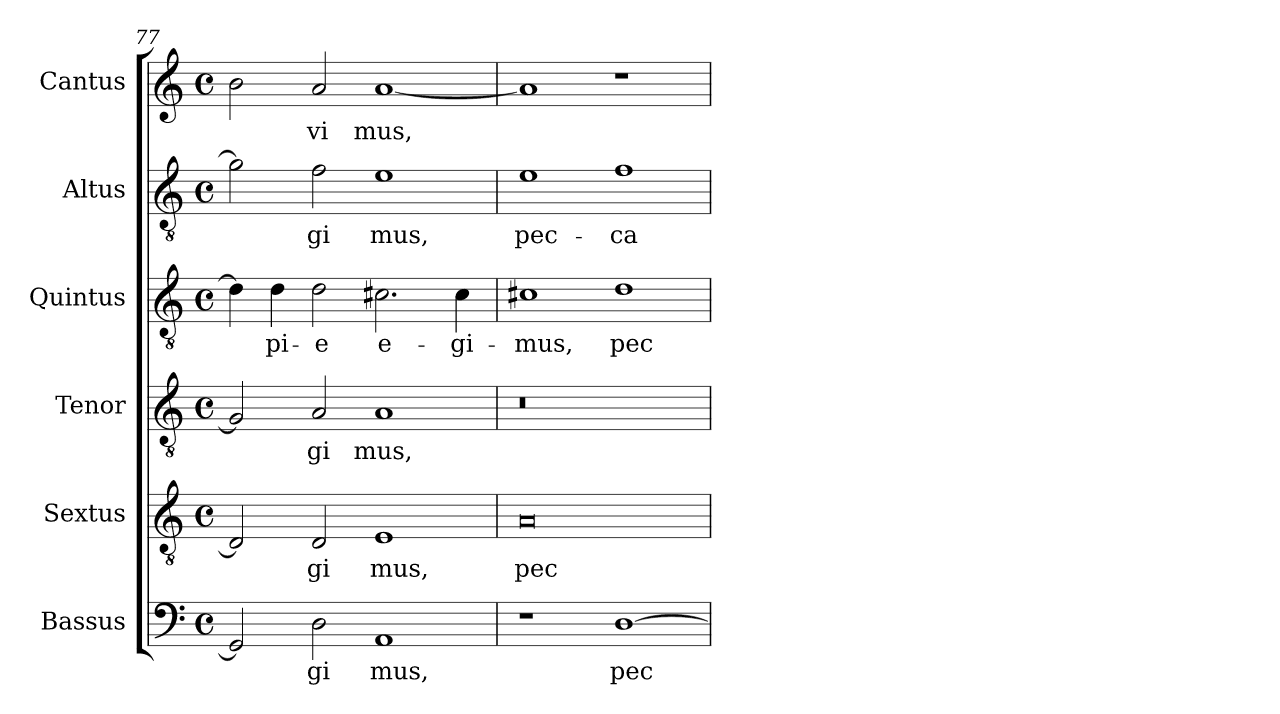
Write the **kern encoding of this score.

**kern	**text	**kern	**text	**kern	**text	**kern	**text	**kern	**text	**kern	**text
*part6	*part6	*part5	*part5	*part4	*part4	*part3	*part3	*part2	*part2	*part1	*part1
*staff6	*staff6	*staff5	*staff5	*staff4	*staff4	*staff3	*staff3	*staff2	*staff2	*staff1	*staff1
*I"Bassus	*	*I"Sextus	*	*I"Tenor	*	*I"Quintus	*	*I"Altus	*	*I"Cantus	*
*clefF4	*	*clefGv2	*	*clefGv2	*	*clefGv2	*	*clefGv2	*	*clefG2	*
*M4/4	*	*M4/4	*	*M4/4	*	*M4/4	*	*M4/4	*	*M4/4	*
*met(c)	*	*met(c)	*	*met(c)	*	*met(c)	*	*met(c)	*	*met(c)	*
=77	=77	=77	=77	=77	=77	=77	=77	=77	=77	=77	=77
2GG/]	.	2D/]	.	2G/]	.	4d\]	.	2g\]	.	2b\	.
!	!	!	!	!	!	!	!LO:LY:b:cj	!	!	!	!
.	.	.	.	.	.	4d\	-pi-	.	.	.	.
!	!LO:LY:b:cj	!	!LO:LY:b:cj	!	!LO:LY:b:cj	!	!LO:LY:b:cj	!	!LO:LY:b:cj	!	!LO:LY:b:cj
2D\	gi	2D/	gi	2A/	gi	2d\	-e	2f\	gi	2a/	vi
!	!LO:LY:b:cj	!	!LO:LY:b:cj	!	!LO:LY:b:cj	!	!LO:LY:b:cj	!	!LO:LY:b:cj	!	!LO:LY:b
1AA	mus,	1E	mus,	1A	mus,	2.c#X\	e-	1e	mus,	[>1a	mus,
!	!	!	!	!	!	!	!LO:LY:b:cj	!	!	!	!
.	.	.	.	.	.	4c#\	-gi-	.	.	.	.
!!LO:LB:g=z
=78	=78	=78	=78	=78	=78	=78	=78	=78	=78	=78	=78
!	!	!	!LO:LY:b:cj	!	!	!	!LO:LY:b:cj	!	!LO:LY:b:cj	!	!
1r	.	0A	pec-	0r	.	1c#X	-mus,	1e	pec-	1a]	.
!	!LO:LY:b:cj	!	!	!	!	!	!LO:LY:b:cj	!	!LO:LY:b:cj	!	!
[>1D	pec	.	.	.	.	1d	pec	1f	-ca-	1r	.
=	=	=	=	=	=	=	=	=	=	=	=
*-	*-	*-	*-	*-	*-	*-	*-	*-	*-	*-	*-
